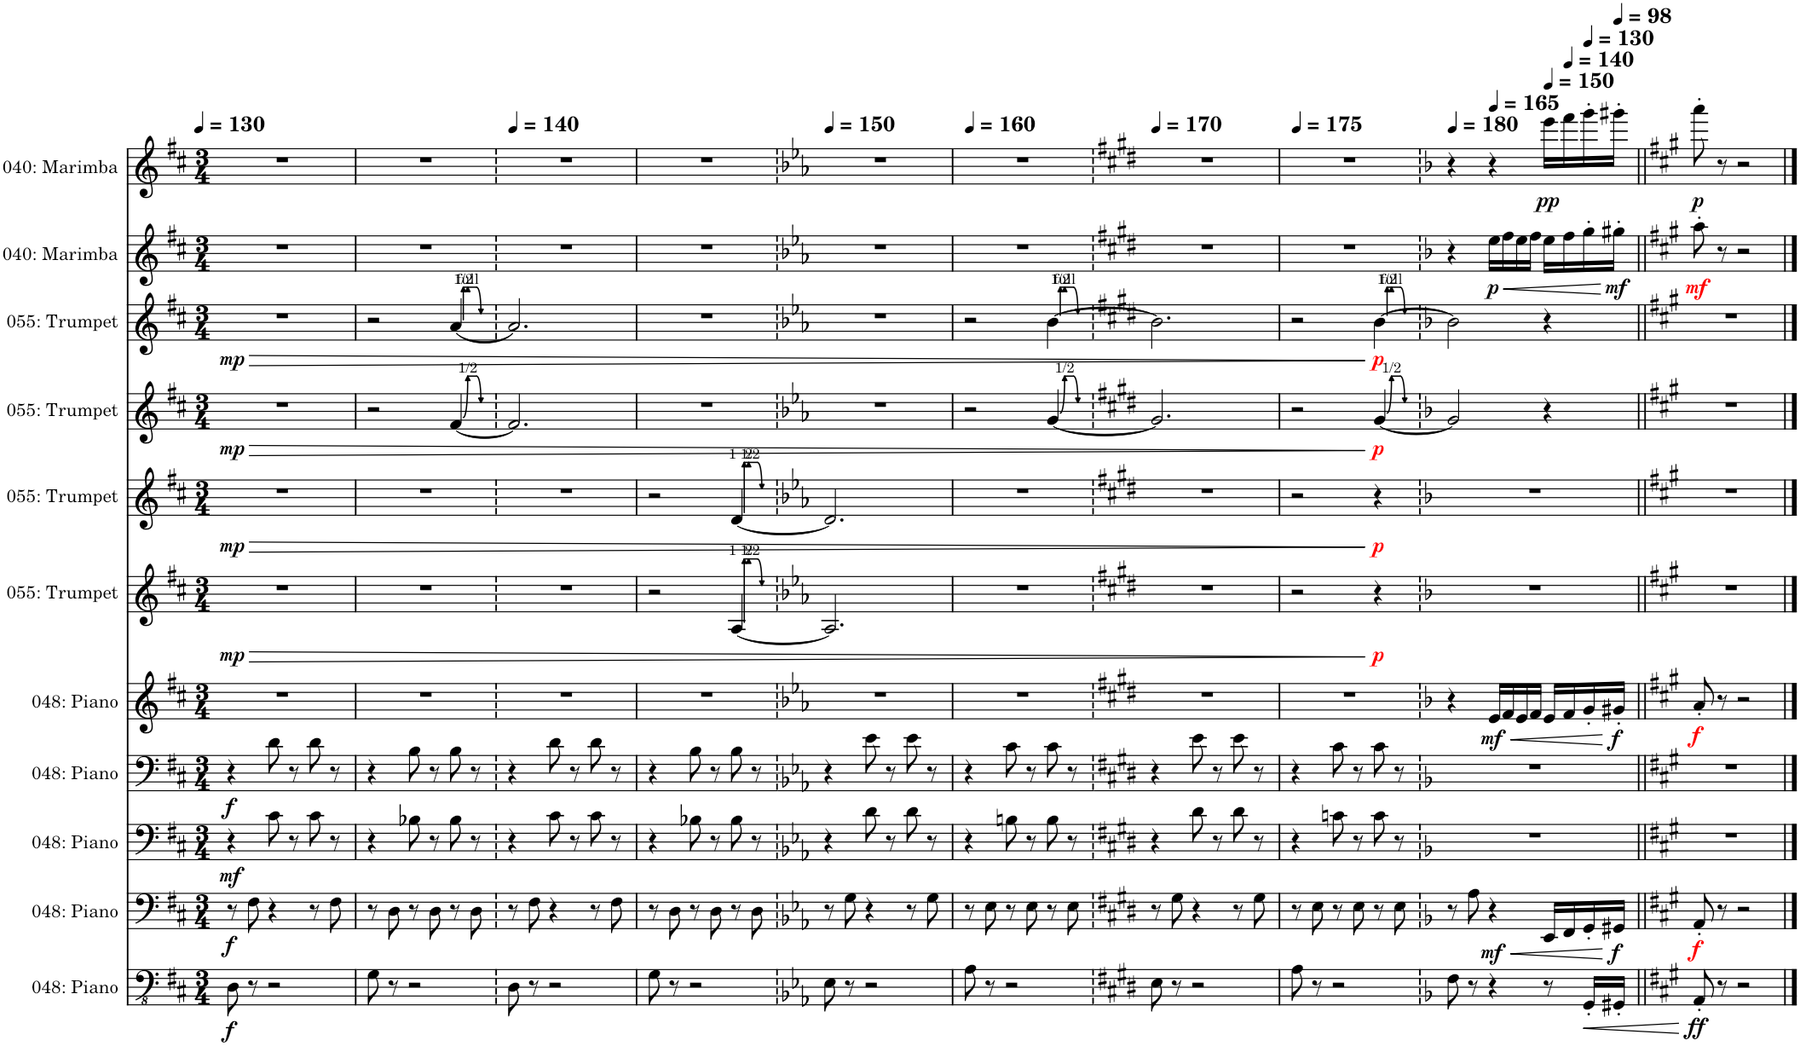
**kern	**dynam	**kern	**dynam	**kern	**dynam	**kern	**dynam	**kern	**dynam	**kern	**dynam	**kern	**dynam	**kern	**dynam	**kern	**dynam	**kern	**dynam	**kern	**dynam
*part11	*part11	*part10	*part10	*part9	*part9	*part8	*part8	*part7	*part7	*part6	*part6	*part5	*part5	*part4	*part4	*part3	*part3	*part2	*part2	*part1	*part1
*staff11	*staff11	*staff10	*staff10	*staff9	*staff9	*staff8	*staff8	*staff7	*staff7	*staff6	*staff6	*staff5	*staff5	*staff4	*staff4	*staff3	*staff3	*staff2	*staff2	*staff1	*staff1
*I"048: Piano	*	*I"048: Piano	*	*I"048: Piano	*	*I"048: Piano	*	*I"048: Piano	*	*I"055: Trumpet	*	*I"055: Trumpet	*	*I"055: Trumpet	*	*I"055: Trumpet	*	*I"040: Marimba	*	*I"040: Marimba	*
*I'Pn.	*	*I'Pn.	*	*I'Pn.	*	*I'Pn.	*	*I'Pn.	*	*I'Trmpt.	*	*I'Trmpt.	*	*I'Trmpt.	*	*I'Trmpt.	*	*I'Mrmb.	*	*I'Mrmb.	*
*clefFv4	*	*clefF4	*	*clefF4	*	*clefF4	*	*clefG2	*	*clefG2	*	*clefG2	*	*clefG2	*	*clefG2	*	*clefG2	*	*clefG2	*
*k[f#c#]	*	*k[f#c#]	*	*k[f#c#]	*	*k[f#c#]	*	*k[f#c#]	*	*k[f#c#]	*	*k[f#c#]	*	*k[f#c#]	*	*k[f#c#]	*	*k[f#c#]	*	*k[f#c#]	*
*M3/4	*	*M3/4	*	*M3/4	*	*M3/4	*	*M3/4	*	*M3/4	*	*M3/4	*	*M3/4	*	*M3/4	*	*M3/4	*	*M3/4	*
*MM130	*	*MM130	*	*MM130	*	*MM130	*	*MM130	*	*MM130	*	*MM130	*	*MM130	*	*MM130	*	*MM130	*	*MM130	*
=1	=1	=1	=1	=1	=1	=1	=1	=1	=1	=1	=1	=1	=1	=1	=1	=1	=1	=1	=1	=1	=1
!	!LO:DY:b	!	!LO:DY:b	!	!LO:DY:b	!	!LO:DY:b	!	!	!	!LO:HP:b	!	!LO:HP:b	!	!LO:HP:b	!	!LO:HP:b	!	!	!	!
!	!	!	!	!	!	!	!	!	!	!	!LO:DY:n=1:b	!	!LO:DY:n=1:b	!	!LO:DY:n=1:b	!	!LO:DY:n=1:b	!	!	!	!
8DD\	f	8r	f	4r	mf	4r	f	2.r	.	2.r	> mp	2.r	> mp	2.r	> mp	2.r	> mp	2.r	.	2.r	.
8r	.	8F#\	.	.	.	.	.	.	.	.	.	.	.	.	.	.	.	.	.	.	.
2r	.	4r	.	8c#\	.	8d\	.	.	.	.	.	.	.	.	.	.	.	.	.	.	.
.	.	.	.	8r	.	8r	.	.	.	.	.	.	.	.	.	.	.	.	.	.	.
.	.	8r	.	8c#\	.	8d\	.	.	.	.	.	.	.	.	.	.	.	.	.	.	.
.	.	8F#\	.	8r	.	8r	.	.	.	.	.	.	.	.	.	.	.	.	.	.	.
=2	=2	=2	=2	=2	=2	=2	=2	=2	=2	=2	=2	=2	=2	=2	=2	=2	=2	=2	=2	=2	=2
8GG\	.	8r	.	4r	.	4r	.	2.r	.	2.r	.	2.r	.	2r	.	2r	.	2.r	.	2.r	.
8r	.	8D\	.	.	.	.	.	.	.	.	.	.	.	.	.	.	.	.	.	.	.
2r	.	8r	.	8B-X\	.	8B\	.	.	.	.	.	.	.	.	.	.	.	.	.	.	.
.	.	8D\	.	8r	.	8r	.	.	.	.	.	.	.	.	.	.	.	.	.	.	.
.	.	8r	.	8B-\	.	8B\	.	.	.	.	.	.	.	[4f#/	.	[4a/	.	.	.	.	.
.	.	8D\	.	8r	.	8r	.	.	.	.	.	.	.	.	.	.	.	.	.	.	.
=3	=3	=3	=3	=3	=3	=3	=3	=3	=3	=3	=3	=3	=3	=3	=3	=3	=3	=3	=3	=3	=3
*	*	*	*	*	*	*	*	*	*	*	*	*	*	*	*	*	*	*	*	*MM140	*
8DD\	.	8r	.	4r	.	4r	.	2.r	.	2.r	.	2.r	.	2.f#/]	.	2.a/]	.	2.r	.	2.r	.
8r	.	8F#\	.	.	.	.	.	.	.	.	.	.	.	.	.	.	.	.	.	.	.
2r	.	4r	.	8c#\	.	8d\	.	.	.	.	.	.	.	.	.	.	.	.	.	.	.
.	.	.	.	8r	.	8r	.	.	.	.	.	.	.	.	.	.	.	.	.	.	.
.	.	8r	.	8c#\	.	8d\	.	.	.	.	.	.	.	.	.	.	.	.	.	.	.
.	.	8F#\	.	8r	.	8r	.	.	.	.	.	.	.	.	.	.	.	.	.	.	.
=4	=4	=4	=4	=4	=4	=4	=4	=4	=4	=4	=4	=4	=4	=4	=4	=4	=4	=4	=4	=4	=4
8GG\	.	8r	.	4r	.	4r	.	2.r	.	2r	.	2r	.	2.r	.	2.r	.	2.r	.	2.r	.
8r	.	8D\	.	.	.	.	.	.	.	.	.	.	.	.	.	.	.	.	.	.	.
2r	.	8r	.	8B-X\	.	8B\	.	.	.	.	.	.	.	.	.	.	.	.	.	.	.
.	.	8D\	.	8r	.	8r	.	.	.	.	.	.	.	.	.	.	.	.	.	.	.
.	.	8r	.	8B-\	.	8B\	.	.	.	[4A/	.	[4d/	.	.	.	.	.	.	.	.	.
.	.	8D\	.	8r	.	8r	.	.	.	.	.	.	.	.	.	.	.	.	.	.	.
=5	=5	=5	=5	=5	=5	=5	=5	=5	=5	=5	=5	=5	=5	=5	=5	=5	=5	=5	=5	=5	=5
*k[b-e-a-]	*	*k[b-e-a-]	*	*k[b-e-a-]	*	*k[b-e-a-]	*	*k[b-e-a-]	*	*k[b-e-a-]	*	*k[b-e-a-]	*	*k[b-e-a-]	*	*k[b-e-a-]	*	*k[b-e-a-]	*	*k[b-e-a-]	*
*	*	*	*	*	*	*	*	*	*	*	*	*	*	*	*	*	*	*	*	*MM150	*
8EE-\	.	8r	.	4r	.	4r	.	2.r	.	2.An/]	.	2.d/]	.	2.r	.	2.r	.	2.r	.	2.r	.
8r	.	8G\	.	.	.	.	.	.	.	.	.	.	.	.	.	.	.	.	.	.	.
2r	.	4r	.	8d\	.	8e-\	.	.	.	.	.	.	.	.	.	.	.	.	.	.	.
.	.	.	.	8r	.	8r	.	.	.	.	.	.	.	.	.	.	.	.	.	.	.
.	.	8r	.	8d\	.	8e-\	.	.	.	.	.	.	.	.	.	.	.	.	.	.	.
.	.	8G\	.	8r	.	8r	.	.	.	.	.	.	.	.	.	.	.	.	.	.	.
=6	=6	=6	=6	=6	=6	=6	=6	=6	=6	=6	=6	=6	=6	=6	=6	=6	=6	=6	=6	=6	=6
*	*	*	*	*	*	*	*	*	*	*	*	*	*	*	*	*	*	*	*	*MM160	*
8AA-\	.	8r	.	4r	.	4r	.	2.r	.	2.r	.	2.r	.	2r	.	2r	.	2.r	.	2.r	.
8r	.	8E-\	.	.	.	.	.	.	.	.	.	.	.	.	.	.	.	.	.	.	.
2r	.	8r	.	8Bn\	.	8c\	.	.	.	.	.	.	.	.	.	.	.	.	.	.	.
.	.	8E-\	.	8r	.	8r	.	.	.	.	.	.	.	.	.	.	.	.	.	.	.
.	.	8r	.	8B\	.	8c\	.	.	.	.	.	.	.	[4g/	.	[4b-\	.	.	.	.	.
.	.	8E-\	.	8r	.	8r	.	.	.	.	.	.	.	.	.	.	.	.	.	.	.
=7	=7	=7	=7	=7	=7	=7	=7	=7	=7	=7	=7	=7	=7	=7	=7	=7	=7	=7	=7	=7	=7
*k[f#c#g#d#]	*	*k[f#c#g#d#]	*	*k[f#c#g#d#]	*	*k[f#c#g#d#]	*	*k[f#c#g#d#]	*	*k[f#c#g#d#]	*	*k[f#c#g#d#]	*	*k[f#c#g#d#]	*	*k[f#c#g#d#]	*	*k[f#c#g#d#]	*	*k[f#c#g#d#]	*
*	*	*	*	*	*	*	*	*	*	*	*	*	*	*	*	*	*	*	*	*MM170	*
8EE\	.	8r	.	4r	.	4r	.	2.r	.	2.r	.	2.r	.	2.g/]	.	2.b-\]	.	2.r	.	2.r	.
8r	.	8G#\	.	.	.	.	.	.	.	.	.	.	.	.	.	.	.	.	.	.	.
2r	.	4r	.	8d#\	.	8e\	.	.	.	.	.	.	.	.	.	.	.	.	.	.	.
.	.	.	.	8r	.	8r	.	.	.	.	.	.	.	.	.	.	.	.	.	.	.
.	.	8r	.	8d#\	.	8e\	.	.	.	.	.	.	.	.	.	.	.	.	.	.	.
.	.	8G#\	.	8r	.	8r	.	.	.	.	.	.	.	.	.	.	.	.	.	.	.
=8	=8	=8	=8	=8	=8	=8	=8	=8	=8	=8	=8	=8	=8	=8	=8	=8	=8	=8	=8	=8	=8
*	*	*	*	*	*	*	*	*	*	*	*	*	*	*	*	*	*	*	*	*MM175	*
8AA\	.	8r	.	4r	.	4r	.	2.r	.	2r	.	2r	.	2r	.	2r	.	2.r	.	2.r	.
8r	.	8E\	.	.	.	.	.	.	.	.	.	.	.	.	.	.	.	.	.	.	.
2r	.	8r	.	8cn\	.	8c#\	.	.	.	.	.	.	.	.	.	.	.	.	.	.	.
.	.	8E\	.	8r	.	8r	.	.	.	.	.	.	.	.	.	.	.	.	.	.	.
!	!	!	!	!	!	!	!	!	!	!	!LO:DY:n=1:b	!	!LO:DY:n=1:b	!	!LO:DY:n=1:b	!	!LO:DY:n=1:b	!	!	!	!
.	.	8r	.	8c\	.	8c#\	.	.	.	4r	] p	4r	] p	[4g#/	] p	[4b\	] p	.	.	.	.
.	.	8E\	.	8r	.	8r	.	.	.	.	.	.	.	.	.	.	.	.	.	.	.
=9	=9	=9	=9	=9	=9	=9	=9	=9	=9	=9	=9	=9	=9	=9	=9	=9	=9	=9	=9	=9	=9
*k[b-]	*	*k[b-]	*	*k[b-]	*	*k[b-]	*	*k[b-]	*	*k[b-]	*	*k[b-]	*	*k[b-]	*	*k[b-]	*	*k[b-]	*	*k[b-]	*
*	*	*	*	*	*	*	*	*	*	*	*	*	*	*	*	*	*	*	*	*MM180	*
8FF\	.	8r	.	2.r	.	2.r	.	4r	.	2.r	.	2.r	.	2g#/]	.	2b\]	.	4r	.	4r	.
8r	.	8A\	.	.	.	.	.	.	.	.	.	.	.	.	.	.	.	.	.	.	.
*	*	*	*	*	*	*	*	*	*	*	*	*	*	*	*	*	*	*	*	*MM165	*
!	!	!	!LO:HP:b	!	!	!	!	!	!LO:HP:b	!	!	!	!	!	!	!	!	!	!LO:HP:b	!	!
!	!	!	!LO:DY:n=1:b	!	!	!	!	!	!LO:DY:n=1:b	!	!	!	!	!	!	!	!	!	!LO:DY:n=1:b	!	!
4r	.	4r	< mf	.	.	.	.	16e/LL	< mf	.	.	.	.	.	.	.	.	16ee\LL	< p	4r	.
.	.	.	.	.	.	.	.	16f/	.	.	.	.	.	.	.	.	.	16ff\	.	.	.
.	.	.	.	.	.	.	.	16e/	.	.	.	.	.	.	.	.	.	16ee\	.	.	.
.	.	.	.	.	.	.	.	16f/JJ	.	.	.	.	.	.	.	.	.	16ff\JJ	.	.	.
*	*	*	*	*	*	*	*	*	*	*	*	*	*	*	*	*	*	*	*	*MM150	*
!	!	!	!	!	!	!	!	!	!	!	!	!	!	!	!	!	!	!	!	!	!LO:DY:b
8r	.	16EE/LL	.	.	.	.	.	16e/LL	.	.	.	.	.	4r	.	4r	.	16ee\LL	.	16eee\LL	pp
*	*	*	*	*	*	*	*	*	*	*	*	*	*	*	*	*	*	*	*	*MM140	*
.	.	16FF/	.	.	.	.	.	16f/	.	.	.	.	.	.	.	.	.	16ff\	.	16fff\	.
*	*	*	*	*	*	*	*	*	*	*	*	*	*	*	*	*	*	*	*	*MM130	*
!	!LO:HP:b	!	!	!	!	!	!	!	!	!	!	!	!	!	!	!	!	!	!	!	!
16GGG'/LL	<	16GG'/	.	.	.	.	.	16g'/	.	.	.	.	.	.	.	.	.	16gg'\	.	16ggg'\	.
*	*	*	*	*	*	*	*	*	*	*	*	*	*	*	*	*	*	*	*	*MM98	*
!	!	!	!LO:DY:n=2:b	!	!	!	!	!	!LO:DY:n=2:b	!	!	!	!	!	!	!	!	!	!LO:DY:n=2:b	!	!
16GGG#X'/JJ	.	16GG#X/JJ	[ f	.	.	.	.	16g#X'/JJ	[ f	.	.	.	.	.	.	.	.	16gg#X'\JJ	[ mf	16ggg#X'\JJ	.
.	[	.	.	.	.	.	.	.	.	.	.	.	.	.	.	.	.	.	.	.	.
=10||	=10||	=10||	=10||	=10||	=10||	=10||	=10||	=10||	=10||	=10||	=10||	=10||	=10||	=10||	=10||	=10||	=10||	=10||	=10||	=10||	=10||
*k[f#c#g#]	*	*k[f#c#g#]	*	*k[f#c#g#]	*	*k[f#c#g#]	*	*k[f#c#g#]	*	*k[f#c#g#]	*	*k[f#c#g#]	*	*k[f#c#g#]	*	*k[f#c#g#]	*	*k[f#c#g#]	*	*k[f#c#g#]	*
!	!LO:DY:b	!	!LO:DY:b	!	!	!	!	!	!LO:DY:b	!	!	!	!	!	!	!	!	!	!LO:DY:b	!	!LO:DY:b
8AAA'/	ff	8AA'/	f	2.r	.	2.r	.	8a'/	f	2.r	.	2.r	.	2.r	.	2.r	.	8aa'\	mf	8aaa'\	p
8r	.	8r	.	.	.	.	.	8r	.	.	.	.	.	.	.	.	.	8r	.	8r	.
2r	.	2r	.	.	.	.	.	2r	.	.	.	.	.	.	.	.	.	2r	.	2r	.
==	==	==	==	==	==	==	==	==	==	==	==	==	==	==	==	==	==	==	==	==	==
*-	*-	*-	*-	*-	*-	*-	*-	*-	*-	*-	*-	*-	*-	*-	*-	*-	*-	*-	*-	*-	*-
